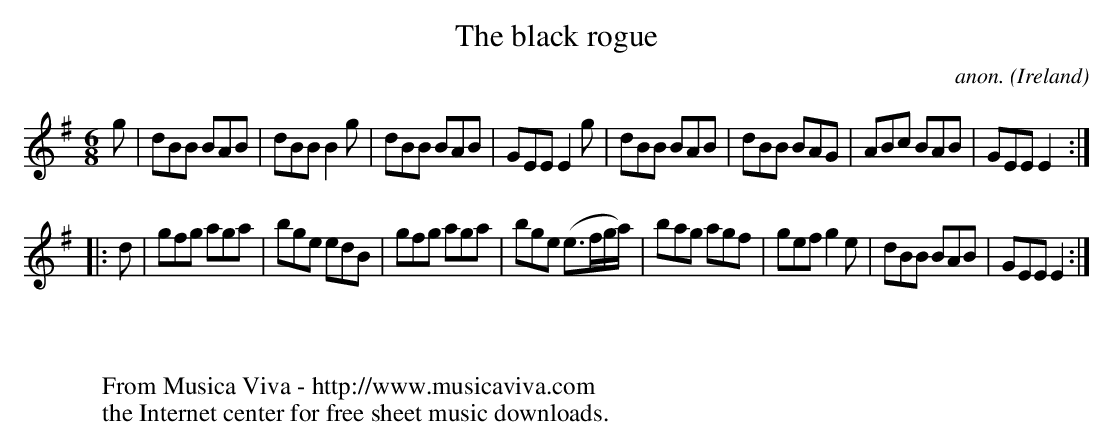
X:1
T:The black rogue
C:anon.
O:Ireland
M:6/8
L:1/8
K:Em
g|dBB BAB|dBB B2g|dBB BAB|GEE E2g|dBB BAB|dBB BAG|ABc BAB|GEE E2:|
|:d|gfg aga|bge edB|gfg aga|bge (e>fg/a/)|bag agf|gef g2e|dBB BAB|GEE E2:|
W:
W:
W: From Musica Viva - http://www.musicaviva.com
W: the Internet center for free sheet music downloads.
